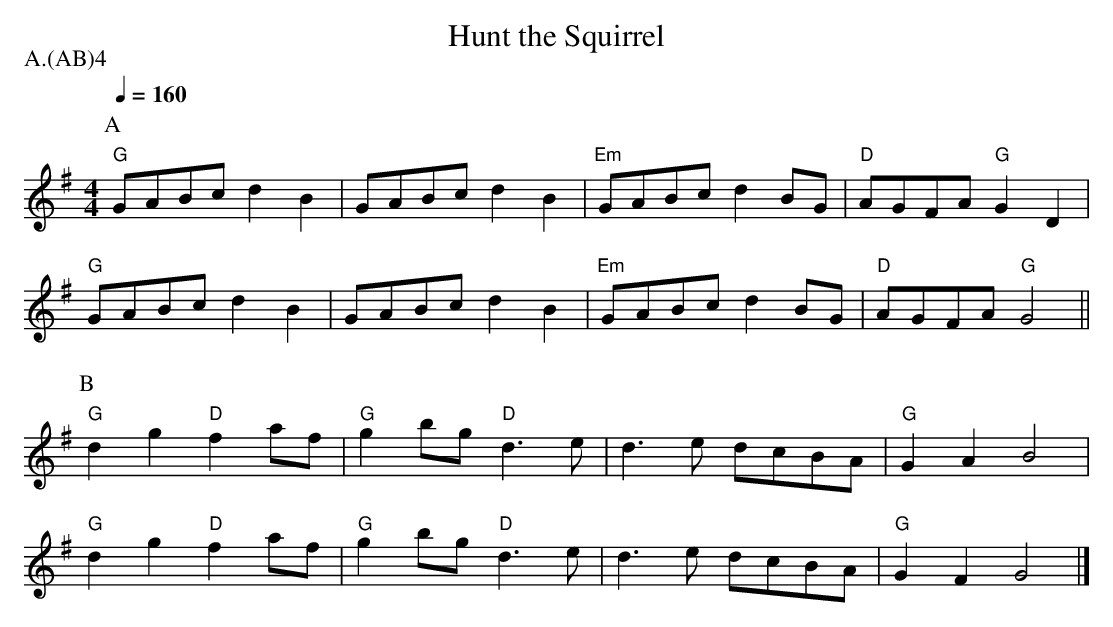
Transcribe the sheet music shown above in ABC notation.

X:1
T: Hunt the Squirrel
P: A.(AB)4
Q: 1/4=160
M: 4/4
L: 1/4
K: G
P: A
"G" G/A/B/c/ d B | G/A/B/c/ d B | "Em" G/A/B/c/d B/G/ | "D" A/G/F/A/ "G" G D |
"G" G/A/B/c/ d B | G/A/B/c/ d B | "Em" G/A/B/c/ d B/G/ | "D" A/G/F/A/ "G" G2 ||
P: B
"G" d g "D" f a/f/ | "G" g b/g/ "D" d>e | d>e d/c/B/A/ | "G" G A B2 |
"G" d g "D" f a/f/ | "G" g b/g/ "D" d>e | d>e d/c/B/A/ | "G" G F G2 |]
